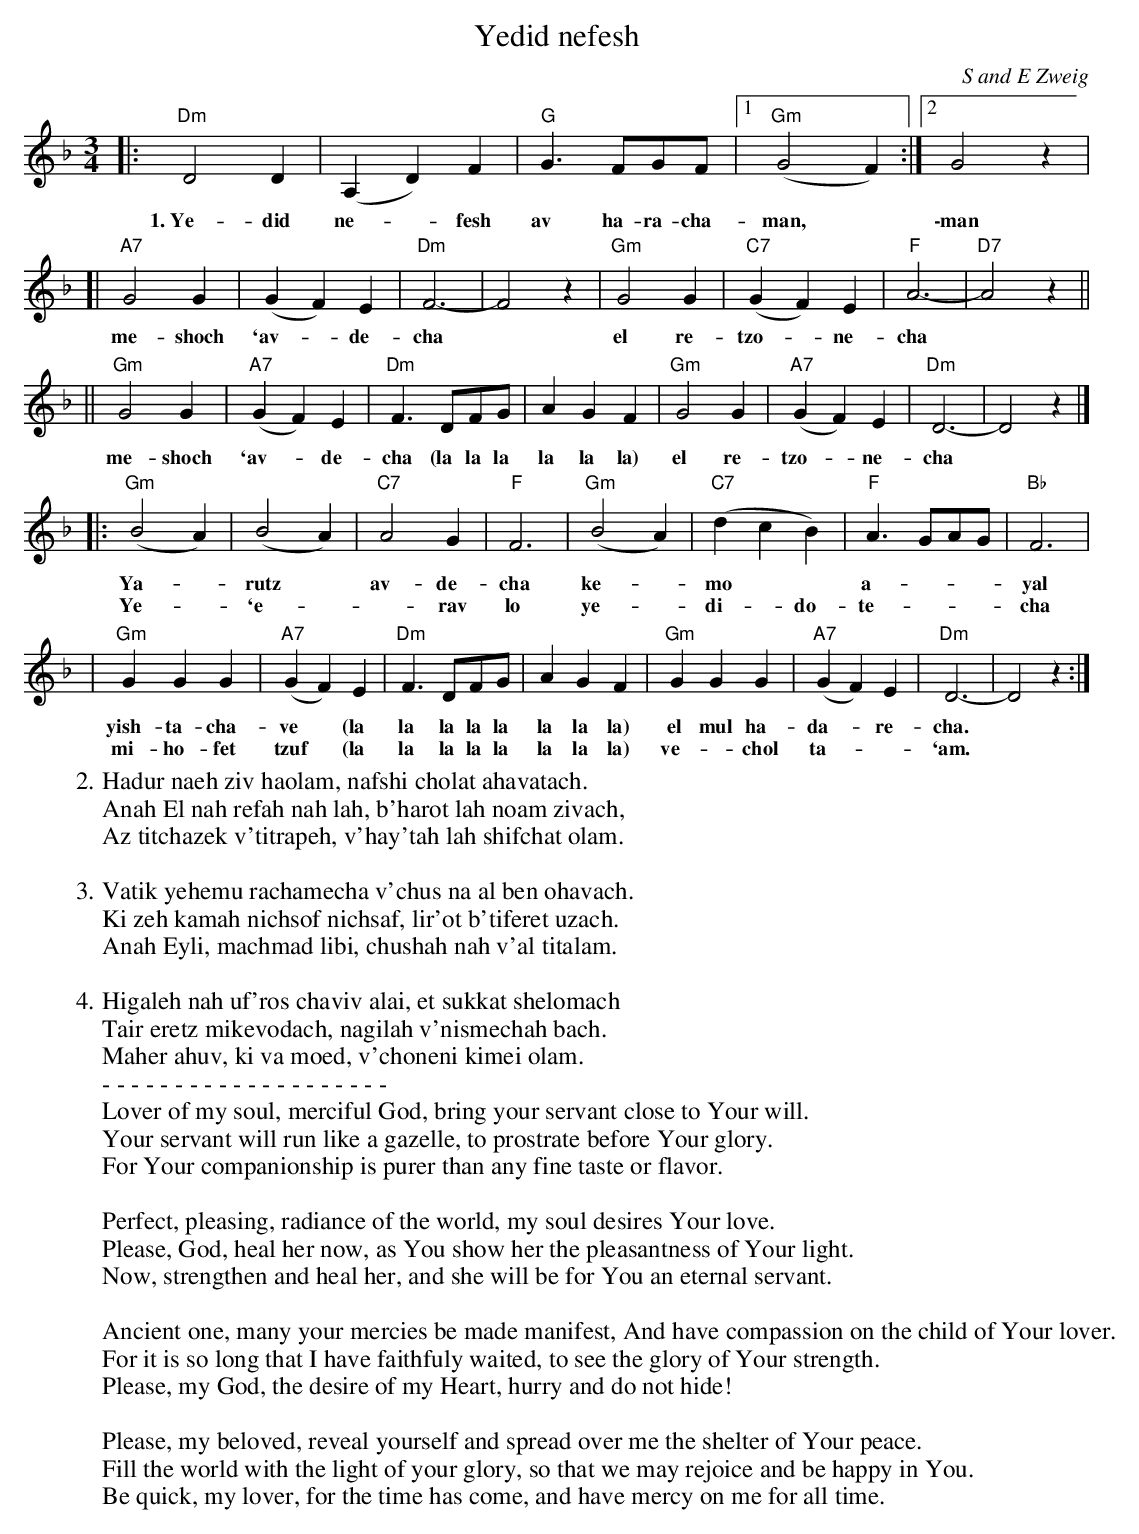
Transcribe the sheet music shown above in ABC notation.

X:1
T: Yedid nefesh
C: S and E Zweig
M: 3/4
L: 1/8
K: Dm
|: "Dm"D4 D2 | (A,2 D2) F2 | "G"G3 FGF |1 "Gm"(G4 F2) :|2 G4 z2 |
w:1.~Ye-did ne-*fesh av~~ ha-ra-cha-man,* \-man
[| "A7"G4 G2 | (G2 F2) E2 | "Dm"F6- | F4 z2 | "Gm"G4 G2 | "C7"(G2 F2) E2 | "F"A6- | "D7"A4 z2 ||
w: me-shoch `av-*de-cha* el re-tzo-*ne-cha
|| "Gm"G4 G2 | "A7"(G2 F2) E2 | "Dm"F3 DFG | A2 G2 F2 | "Gm"G4 G2 | "A7"(G2 F2) E2 | "Dm"D6- | D4 z2 |]
w: me-shoch `av-*de-cha (la la la la la la) el re-tzo-*ne-cha
|: "Gm"(B4 A2) | (B4 A2) | "C7"A4 G2 | "F"F6 | "Gm"(B4 A2) | "C7"(d2 c2 B2) | "F"A3 GAG | "Bb"F6 |
w: Ya-*rutz* av-de-cha ke-*mo** a-***yal
w: Ye-*`e-*-rav lo ye-*di-*do- te-***cha
| "Gm"G2 G2 G2 | "A7"(G2 F2) E2 | "Dm"F3 DFG | A2 G2 F2 | "Gm"G2 G2 G2 | "A7"(G2 F2) E2 | "Dm"D6- | D4 z2 :|
w: yish-ta-cha-ve* (la la la la la la la la) el mul ha-da-*re-cha.
w: mi-ho-fet tzuf* (la la la la la la la la) ve-*chol ta-*-`am.
W:2.Hadur naeh ziv haolam, nafshi cholat ahavatach.
W:Anah El nah refah nah lah, b'harot lah noam zivach,
W:Az titchazek v'titrapeh, v'hay'tah lah shifchat olam.
W:
W:3.Vatik yehemu rachamecha v'chus na al ben ohavach.
W:Ki zeh kamah nichsof nichsaf, lir'ot b'tiferet uzach.
W:Anah Eyli, machmad libi, chushah nah v'al titalam.
W:
W:4.Higaleh nah uf'ros chaviv alai, et sukkat shelomach
W:Tair eretz mikevodach, nagilah v'nismechah bach.
W:Maher ahuv, ki va moed, v'choneni kimei olam.
W:- - - - - - - - - - - - - - - - - - - -
W:Lover of my soul, merciful God, bring your servant close to Your will.
W:Your servant will run like a gazelle, to prostrate before Your glory.
W:For Your companionship is purer than any fine taste or flavor.
W:
W:Perfect, pleasing, radiance of the world, my soul desires Your love.
W:Please, God, heal her now, as You show her the pleasantness of Your light.
W:Now, strengthen and heal her, and she will be for You an eternal servant.
W:
W:Ancient one, many your mercies be made manifest, And have compassion on the child of Your lover.
W:For it is so long that I have faithfuly waited, to see the glory of Your strength.
W:Please, my God, the desire of my Heart, hurry and do not hide!
W:
W:Please, my beloved, reveal yourself and spread over me the shelter of Your peace.
W:Fill the world with the light of your glory, so that we may rejoice and be happy in You.
W:Be quick, my lover, for the time has come, and have mercy on me for all time.
